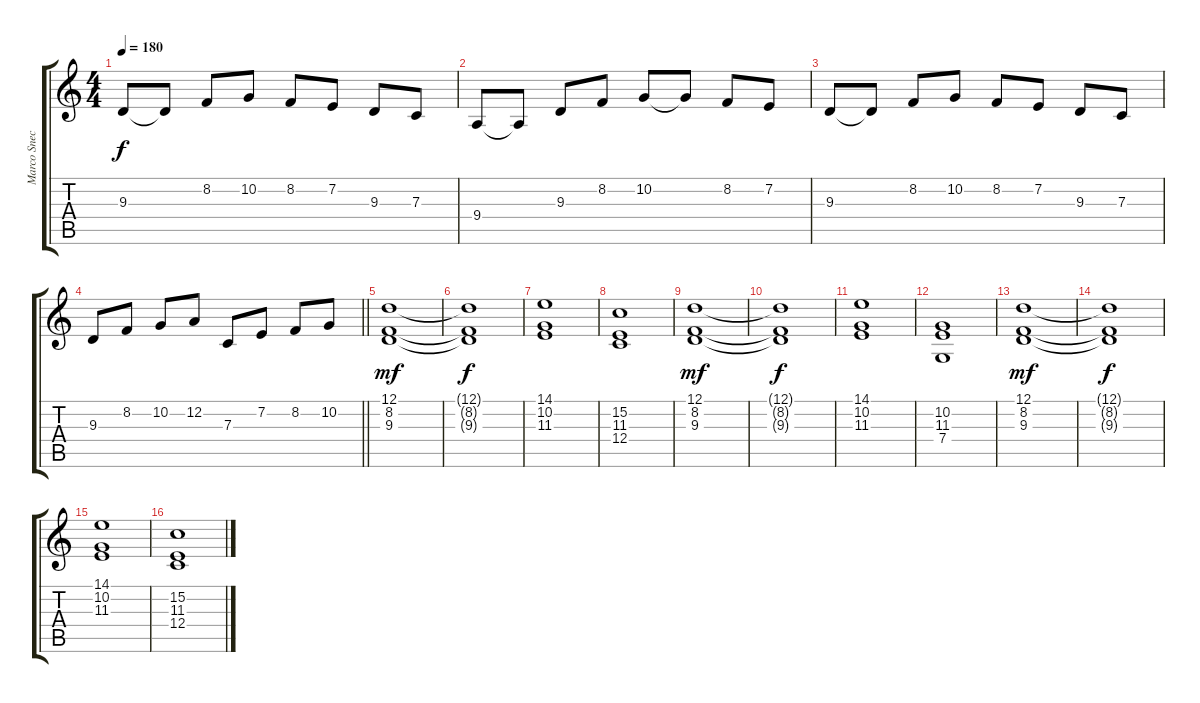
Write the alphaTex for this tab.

\track ("Marco Sneck - Keyboards" "Marco Snec") {instrument lead1square}
\staff {score tabs}
\tuning (D4 A3 F3 C3 G2 D2) {hide}
\ts (4 4)
\tempo 180
\clef g2
\ks c
9.3.8{dy f} 9.3{t}.8 8.2.8 10.2.8 8.2.8 7.2.8 9.3.8 7.3.8 |
9.4.8 9.4{t}.8 9.3.8 8.2.8 10.2.8 10.2{t}.8 8.2.8 7.2.8 |
9.3.8 9.3{t}.8 8.2.8 10.2.8 8.2.8 7.2.8 9.3.8 7.3.8 |
\barLineRight lightlight
9.3.8 8.2.8 10.2.8 12.2.8 7.3.8 7.2.8 8.2.8 10.2.8 |
\section ("" "")
(12.1 8.2 9.3).1{dy mf instrument stringensemble2} |
(12.1{t} 8.2{t} 9.3{t}).1{dy f} |
(14.1 10.2 11.3).1{instrument stringensemble2} |
(15.2 11.3 12.4).1{instrument stringensemble2} |
(12.1 8.2 9.3).1{dy mf instrument stringensemble2} |
(12.1{t} 8.2{t} 9.3{t}).1{dy f} |
(14.1 10.2 11.3).1{instrument stringensemble2} |
(10.2 11.3 7.4).1{instrument stringensemble2} |
(12.1 8.2 9.3).1{dy mf instrument stringensemble2} |
(12.1{t} 8.2{t} 9.3{t}).1{dy f} |
(14.1 10.2 11.3).1{instrument stringensemble2} |
(15.2 11.3 12.4).1{instrument stringensemble2}
